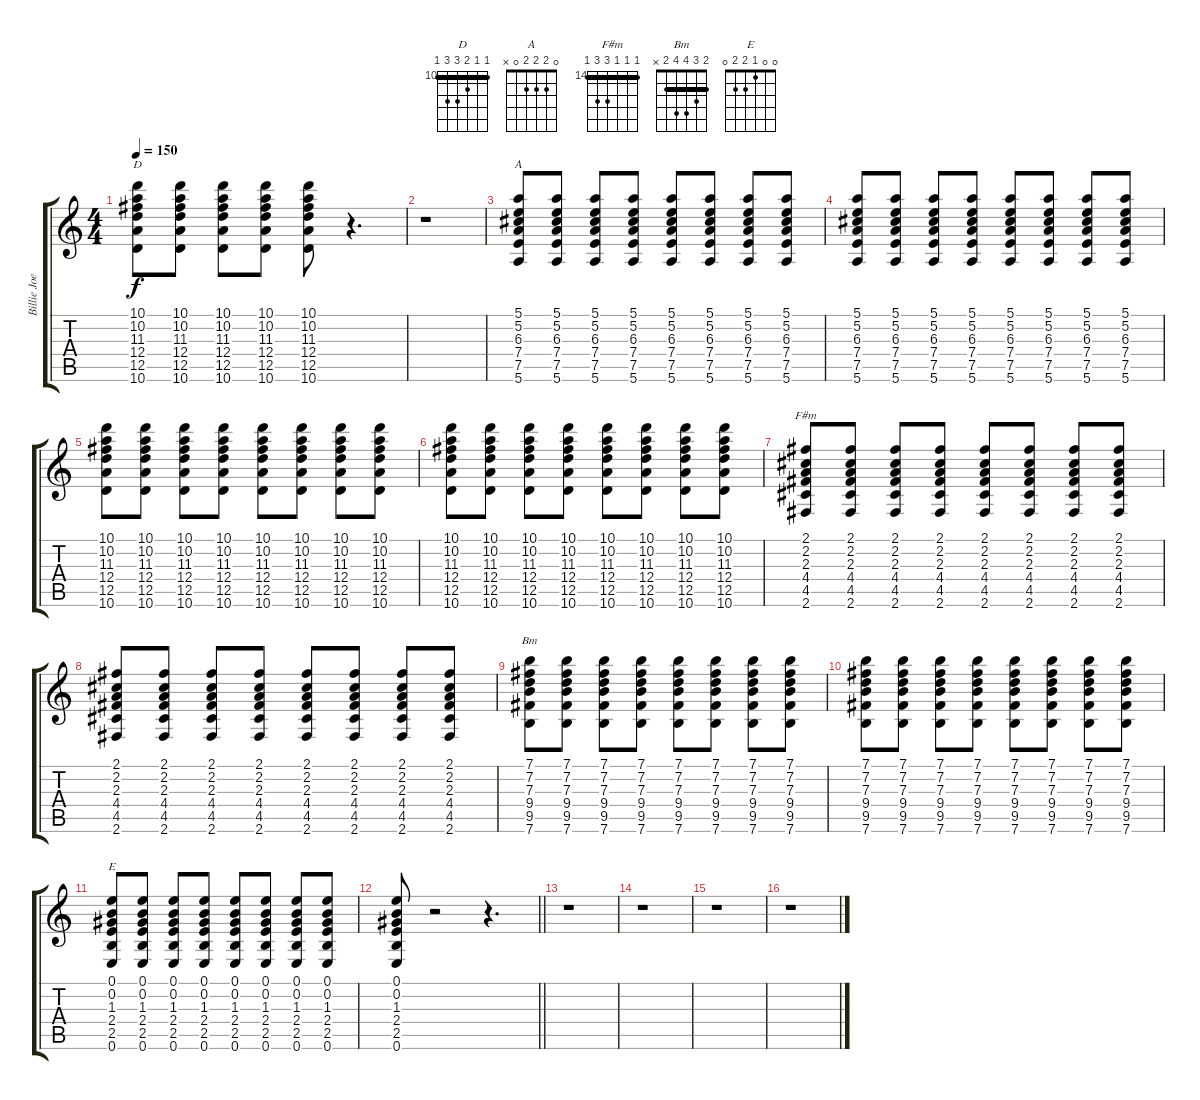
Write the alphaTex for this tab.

\track ("Billie Joe Armstrong (Distortion Guitar)" "Billie Joe") {instrument overdrivenguitar}
\staff {score tabs}
\tuning (E4 B3 G3 D3 A2 E2) {hide}
\chord ("D" 10 10 11 12 12 10) {firstfret 10 barre 10}
\chord ("A" 0 2 2 2 0 x)
\chord ("F#m" 14 14 14 16 16 14) {firstfret 14 barre 14}
\chord ("Bm" 2 3 4 4 2 x) {barre 2}
\chord ("E" 0 0 1 2 2 0)
\ts (4 4)
\tempo 150
\clef g2
\ks c
(10.1 10.2 11.3 12.4 12.5 10.6).8{ch "D" dy f} (10.1 10.2 11.3 12.4 12.5 10.6).8 (10.1 10.2 11.3 12.4 12.5 10.6).8 (10.1 10.2 11.3 12.4 12.5 10.6).8 (10.1 10.2 11.3 12.4 12.5 10.6).8 r.4{d} |
r.1 |
(5.1 5.2 6.3 7.4 7.5 5.6).8{ch "A"} (5.1 5.2 6.3 7.4 7.5 5.6).8 (5.1 5.2 6.3 7.4 7.5 5.6).8 (5.1 5.2 6.3 7.4 7.5 5.6).8 (5.1 5.2 6.3 7.4 7.5 5.6).8 (5.1 5.2 6.3 7.4 7.5 5.6).8 (5.1 5.2 6.3 7.4 7.5 5.6).8 (5.1 5.2 6.3 7.4 7.5 5.6).8 |
(5.1 5.2 6.3 7.4 7.5 5.6).8 (5.1 5.2 6.3 7.4 7.5 5.6).8 (5.1 5.2 6.3 7.4 7.5 5.6).8 (5.1 5.2 6.3 7.4 7.5 5.6).8 (5.1 5.2 6.3 7.4 7.5 5.6).8 (5.1 5.2 6.3 7.4 7.5 5.6).8 (5.1 5.2 6.3 7.4 7.5 5.6).8 (5.1 5.2 6.3 7.4 7.5 5.6).8 |
(10.1 10.2 11.3 12.4 12.5 10.6).8 (10.1 10.2 11.3 12.4 12.5 10.6).8 (10.1 10.2 11.3 12.4 12.5 10.6).8 (10.1 10.2 11.3 12.4 12.5 10.6).8 (10.1 10.2 11.3 12.4 12.5 10.6).8 (10.1 10.2 11.3 12.4 12.5 10.6).8 (10.1 10.2 11.3 12.4 12.5 10.6).8 (10.1 10.2 11.3 12.4 12.5 10.6).8 |
(10.1 10.2 11.3 12.4 12.5 10.6).8 (10.1 10.2 11.3 12.4 12.5 10.6).8 (10.1 10.2 11.3 12.4 12.5 10.6).8 (10.1 10.2 11.3 12.4 12.5 10.6).8 (10.1 10.2 11.3 12.4 12.5 10.6).8 (10.1 10.2 11.3 12.4 12.5 10.6).8 (10.1 10.2 11.3 12.4 12.5 10.6).8 (10.1 10.2 11.3 12.4 12.5 10.6).8 |
(2.1 2.2 2.3 4.4 4.5 2.6).8{ch "F#m"} (2.1 2.2 2.3 4.4 4.5 2.6).8 (2.1 2.2 2.3 4.4 4.5 2.6).8 (2.1 2.2 2.3 4.4 4.5 2.6).8 (2.1 2.2 2.3 4.4 4.5 2.6).8 (2.1 2.2 2.3 4.4 4.5 2.6).8 (2.1 2.2 2.3 4.4 4.5 2.6).8 (2.1 2.2 2.3 4.4 4.5 2.6).8 |
(2.1 2.2 2.3 4.4 4.5 2.6).8 (2.1 2.2 2.3 4.4 4.5 2.6).8 (2.1 2.2 2.3 4.4 4.5 2.6).8 (2.1 2.2 2.3 4.4 4.5 2.6).8 (2.1 2.2 2.3 4.4 4.5 2.6).8 (2.1 2.2 2.3 4.4 4.5 2.6).8 (2.1 2.2 2.3 4.4 4.5 2.6).8 (2.1 2.2 2.3 4.4 4.5 2.6).8 |
(7.1 7.2 7.3 9.4 9.5 7.6).8{ch "Bm"} (7.1 7.2 7.3 9.4 9.5 7.6).8 (7.1 7.2 7.3 9.4 9.5 7.6).8 (7.1 7.2 7.3 9.4 9.5 7.6).8 (7.1 7.2 7.3 9.4 9.5 7.6).8 (7.1 7.2 7.3 9.4 9.5 7.6).8 (7.1 7.2 7.3 9.4 9.5 7.6).8 (7.1 7.2 7.3 9.4 9.5 7.6).8 |
(7.1 7.2 7.3 9.4 9.5 7.6).8 (7.1 7.2 7.3 9.4 9.5 7.6).8 (7.1 7.2 7.3 9.4 9.5 7.6).8 (7.1 7.2 7.3 9.4 9.5 7.6).8 (7.1 7.2 7.3 9.4 9.5 7.6).8 (7.1 7.2 7.3 9.4 9.5 7.6).8 (7.1 7.2 7.3 9.4 9.5 7.6).8 (7.1 7.2 7.3 9.4 9.5 7.6).8 |
(0.1 0.2 1.3 2.4 2.5 0.6).8{ch "E"} (0.1 0.2 1.3 2.4 2.5 0.6).8 (0.1 0.2 1.3 2.4 2.5 0.6).8 (0.1 0.2 1.3 2.4 2.5 0.6).8 (0.1 0.2 1.3 2.4 2.5 0.6).8 (0.1 0.2 1.3 2.4 2.5 0.6).8 (0.1 0.2 1.3 2.4 2.5 0.6).8 (0.1 0.2 1.3 2.4 2.5 0.6).8 |
\barLineRight lightlight
(0.1 0.2 1.3 2.4 2.5 0.6).8 r.2 r.4{d} |
r.1 |
r.1 |
r.1 |
r.1
